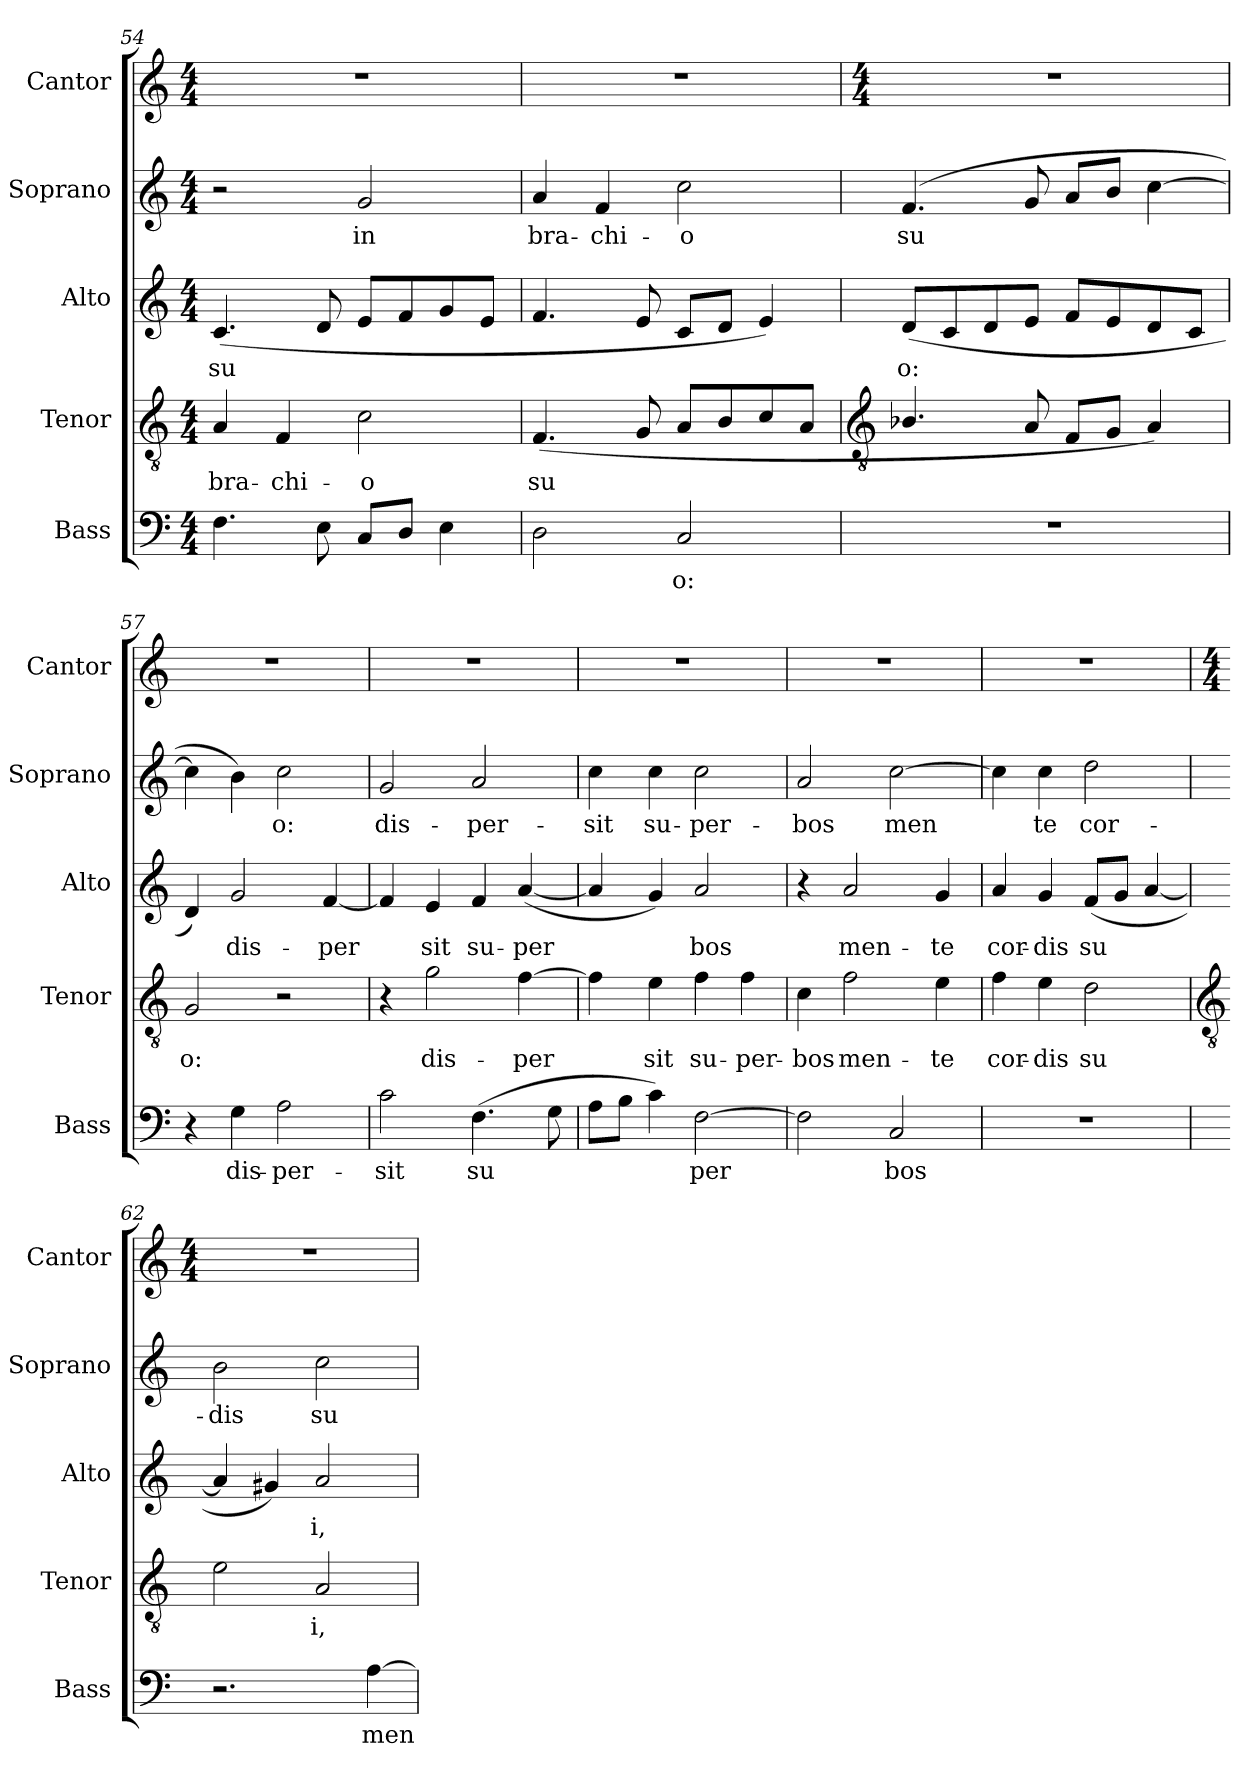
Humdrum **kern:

**kern	**text	**kern	**text	**kern	**text	**kern	**text	**kern
*part5	*part5	*part4	*part4	*part3	*part3	*part2	*part2	*part1
*staff5	*staff5	*staff4	*staff4	*staff3	*staff3	*staff2	*staff2	*staff1
*I"Bass	*	*I"Tenor	*	*I"Alto	*	*I"Soprano	*	*I"Cantor
*I'Bass	*	*I'Tenor	*	*I'Alto	*	*I'Soprano	*	*I'Cantor
*clefF4	*	*clefGv2	*	*clefG2	*	*clefG2	*	*clefG2
*k[]	*	*k[]	*	*k[]	*	*k[]	*	*k[]
*C:	*	*C:	*	*C:	*	*C:	*	*C:
*M4/4	*	*M4/4	*	*M4/4	*	*M4/4	*	*M4/4
=54	=54	=54	=54	=54	=54	=54	=54	=54
!	!	!	!LO:LY:b	!	!LO:LY:b	!	!	!
4.F	.	4A	bra-	(<4.c	su	2r	.	1r
!	!	!	!LO:LY:b	!	!	!	!	!
.	.	4F	-chi-	.	.	.	.	.
8E	.	.	.	8d	.	.	.	.
!	!	!	!LO:LY:b	!	!	!	!LO:LY:b	!
8CL	.	2c	-o	8eL	.	2g	in	.
8DJ	.	.	.	8f	.	.	.	.
4E	.	.	.	8g	.	.	.	.
.	.	.	.	8eJ	.	.	.	.
=55	=55	=55	=55	=55	=55	=55	=55	=55
!	!	!	!LO:LY:b	!	!	!	!LO:LY:b	!
2D	.	(<4.F	su	4.f	.	4a	bra-	1r
!	!	!	!	!	!	!	!LO:LY:b	!
.	.	.	.	.	.	4f	-chi-	.
.	.	8G	.	8e	.	.	.	.
!	!LO:LY:b	!	!	!	!	!	!LO:LY:b	!
2C	o:	8A/L	.	8cL	.	2cc	-o	.
.	.	8B/	.	8dJ	.	.	.	.
.	.	8c/	.	4e)	.	.	.	.
.	.	8A/J	.	.	.	.	.	.
!!LO:LB:g=z
=56	=56	=56	=56	=56	=56	=56	=56	=56
*	*	*clefGv2	*	*	*	*	*	*
*	*	*	*	*	*	*	*	*M4/4
!	!	!	!	!	!LO:LY:b	!	!LO:LY:b	!
1r	.	4.B-X/	.	(<8dL	o:	(>4.f	su	1r
.	.	.	.	8c	.	.	.	.
.	.	.	.	8d	.	.	.	.
.	.	8A	.	8eJ	.	8g	.	.
.	.	8FL	.	8fL	.	8aL	.	.
.	.	8GJ	.	8e	.	8bJ	.	.
.	.	4A)	.	8d	.	[4cc	.	.
.	.	.	.	8cJ	.	.	.	.
=57	=57	=57	=57	=57	=57	=57	=57	=57
!	!	!	!LO:LY:b	!	!	!	!	!
4r	.	2G	o:	4d)	.	4cc]	.	1r
!	!LO:LY:b	!	!	!	!LO:LY:b	!	!	!
4G	dis-	.	.	2g	dis-	4b)	.	.
!	!LO:LY:b	!	!	!	!	!	!LO:LY:b	!
2A	-per-	2r	.	.	.	2cc	o:	.
!	!	!	!	!	!LO:LY:b	!	!	!
.	.	.	.	[4f	-per	.	.	.
=58	=58	=58	=58	=58	=58	=58	=58	=58
!	!LO:LY:b	!	!	!	!	!	!LO:LY:b	!
2c	-sit	4r	.	4f]	.	2g	dis-	1r
!	!	!	!LO:LY:b	!	!LO:LY:b	!	!	!
.	.	2g	dis-	4e	sit	.	.	.
!	!LO:LY:b	!	!	!	!LO:LY:b	!	!LO:LY:b	!
(>4.F	su	.	.	4f	su-	2a	-per-	.
!	!	!	!LO:LY:b	!	!LO:LY:b	!	!	!
.	.	[4f	-per	(<[4a	-per	.	.	.
8G	.	.	.	.	.	.	.	.
=59	=59	=59	=59	=59	=59	=59	=59	=59
!	!	!	!	!	!	!	!LO:LY:b	!
8AL	.	4f]	.	4a]	.	4cc	-sit	1r
8BJ	.	.	.	.	.	.	.	.
!	!	!	!LO:LY:b	!	!	!	!LO:LY:b	!
4c)	.	4e	sit	4g)	.	4cc	su-	.
!	!LO:LY:b	!	!LO:LY:b	!	!LO:LY:b	!	!LO:LY:b	!
[2F	per	4f	su-	2a	bos	2cc	-per-	.
!	!	!	!LO:LY:b	!	!	!	!	!
.	.	4f	-per-	.	.	.	.	.
=60	=60	=60	=60	=60	=60	=60	=60	=60
!	!	!	!LO:LY:b	!	!	!	!LO:LY:b	!
2F]	.	4c	-bos	4r	.	2a	-bos	1r
!	!	!	!LO:LY:b	!	!LO:LY:b	!	!	!
.	.	2f	men-	2a	men-	.	.	.
!	!LO:LY:b	!	!	!	!	!	!LO:LY:b	!
2C	bos	.	.	.	.	[2cc	men	.
!	!	!	!LO:LY:b	!	!LO:LY:b	!	!	!
.	.	4e	-te	4g	-te	.	.	.
=61	=61	=61	=61	=61	=61	=61	=61	=61
!	!	!	!LO:LY:b	!	!LO:LY:b	!	!	!
1r	.	4f	cor-	4a	cor-	4cc]	.	1r
!	!	!	!LO:LY:b	!	!LO:LY:b	!	!LO:LY:b	!
.	.	4e	-dis	4g	-dis	4cc	te	.
!	!	!	!LO:LY:b	!	!LO:LY:b	!	!LO:LY:b	!
.	.	2d	su	(<8fL	su	2dd	cor-	.
.	.	.	.	8gJ	.	.	.	.
.	.	.	.	[4a	.	.	.	.
!!LO:LB:g=z
=62	=62	=62	=62	=62	=62	=62	=62	=62
*	*	*clefGv2	*	*	*	*	*	*
*	*	*	*	*	*	*	*	*M4/4
!	!	!	!	!	!	!	!LO:LY:b	!
2.r	.	2e	.	4a]	.	2b	-dis	1r
.	.	.	.	4g#)	.	.	.	.
!	!	!	!LO:LY:b	!	!LO:LY:b	!	!LO:LY:b	!
.	.	2A	i,	2a	i,	2cc	su-	.
!	!LO:LY:b	!	!	!	!	!	!	!
[4A	men	.	.	.	.	.	.	.
=	=	=	=	=	=	=	=	=
*-	*-	*-	*-	*-	*-	*-	*-	*-
